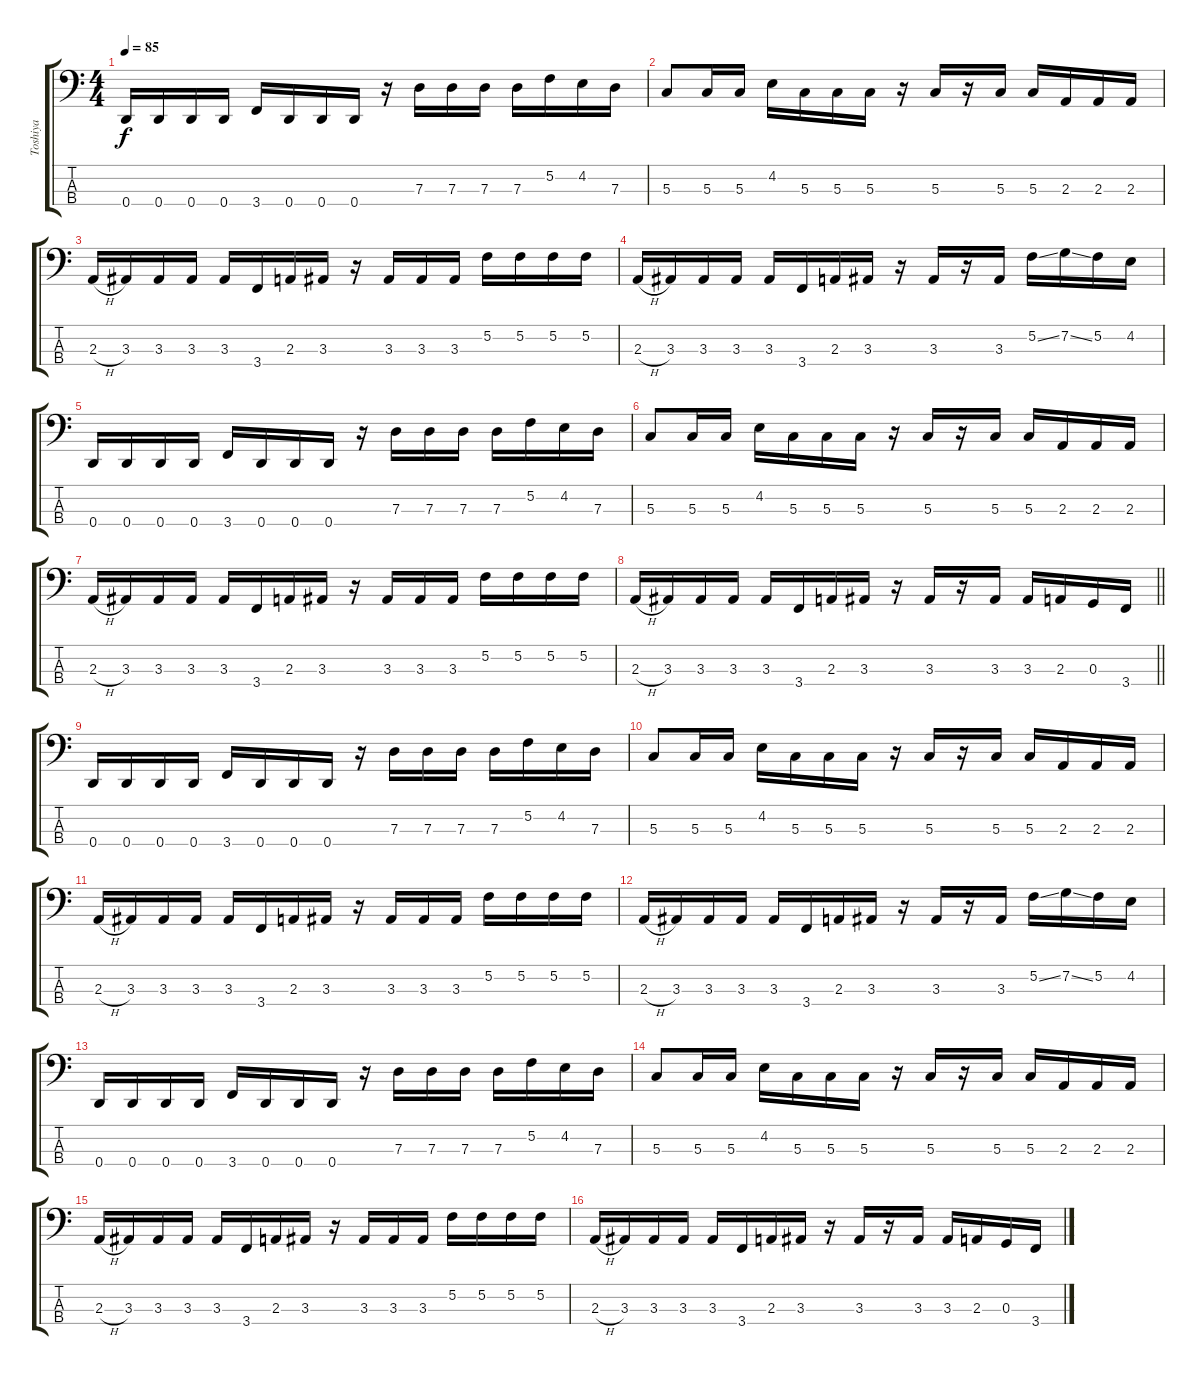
\track ("Toshiya" "Toshiya") {instrument electricbasspick}
\staff {score tabs}
\tuning (F2 C2 G1 D1) {hide}
\ts (4 4)
\tempo 85
\clef f4
\ks c
0.4.16{dy f} 0.4.16 0.4.16 0.4.16 3.4.16 0.4.16 0.4.16 0.4.16 r.16 7.3.16 7.3.16 7.3.16 7.3.16 5.2.16 4.2.16 7.3.16 |
5.3.8 5.3.16 5.3.16 4.2.16 5.3.16 5.3.16 5.3.16 r.16 5.3.16 r.16 5.3.16 5.3.16 2.3.16 2.3.16 2.3.16 |
2.3{h}.16 3.3.16 3.3.16 3.3.16 3.3.16 3.4.16 2.3.16 3.3.16 r.16 3.3.16 3.3.16 3.3.16 5.2.16 5.2.16 5.2.16 5.2.16 |
2.3{h}.16 3.3.16 3.3.16 3.3.16 3.3.16 3.4.16 2.3.16 3.3.16 r.16 3.3.16 r.16 3.3.16 5.2{ss}.16 7.2{ss}.16 5.2.16 4.2.16 |
0.4.16 0.4.16 0.4.16 0.4.16 3.4.16 0.4.16 0.4.16 0.4.16 r.16 7.3.16 7.3.16 7.3.16 7.3.16 5.2.16 4.2.16 7.3.16 |
5.3.8 5.3.16 5.3.16 4.2.16 5.3.16 5.3.16 5.3.16 r.16 5.3.16 r.16 5.3.16 5.3.16 2.3.16 2.3.16 2.3.16 |
2.3{h}.16 3.3.16 3.3.16 3.3.16 3.3.16 3.4.16 2.3.16 3.3.16 r.16 3.3.16 3.3.16 3.3.16 5.2.16 5.2.16 5.2.16 5.2.16 |
\barLineRight lightlight
2.3{h}.16 3.3.16 3.3.16 3.3.16 3.3.16 3.4.16 2.3.16 3.3.16 r.16 3.3.16 r.16 3.3.16 3.3.16 2.3.16 0.3.16 3.4.16 |
0.4.16 0.4.16 0.4.16 0.4.16 3.4.16 0.4.16 0.4.16 0.4.16 r.16 7.3.16 7.3.16 7.3.16 7.3.16 5.2.16 4.2.16 7.3.16 |
5.3.8 5.3.16 5.3.16 4.2.16 5.3.16 5.3.16 5.3.16 r.16 5.3.16 r.16 5.3.16 5.3.16 2.3.16 2.3.16 2.3.16 |
2.3{h}.16 3.3.16 3.3.16 3.3.16 3.3.16 3.4.16 2.3.16 3.3.16 r.16 3.3.16 3.3.16 3.3.16 5.2.16 5.2.16 5.2.16 5.2.16 |
2.3{h}.16 3.3.16 3.3.16 3.3.16 3.3.16 3.4.16 2.3.16 3.3.16 r.16 3.3.16 r.16 3.3.16 5.2{ss}.16 7.2{ss}.16 5.2.16 4.2.16 |
0.4.16 0.4.16 0.4.16 0.4.16 3.4.16 0.4.16 0.4.16 0.4.16 r.16 7.3.16 7.3.16 7.3.16 7.3.16 5.2.16 4.2.16 7.3.16 |
5.3.8 5.3.16 5.3.16 4.2.16 5.3.16 5.3.16 5.3.16 r.16 5.3.16 r.16 5.3.16 5.3.16 2.3.16 2.3.16 2.3.16 |
2.3{h}.16 3.3.16 3.3.16 3.3.16 3.3.16 3.4.16 2.3.16 3.3.16 r.16 3.3.16 3.3.16 3.3.16 5.2.16 5.2.16 5.2.16 5.2.16 |
2.3{h}.16 3.3.16 3.3.16 3.3.16 3.3.16 3.4.16 2.3.16 3.3.16 r.16 3.3.16 r.16 3.3.16 3.3.16 2.3.16 0.3.16 3.4.16
